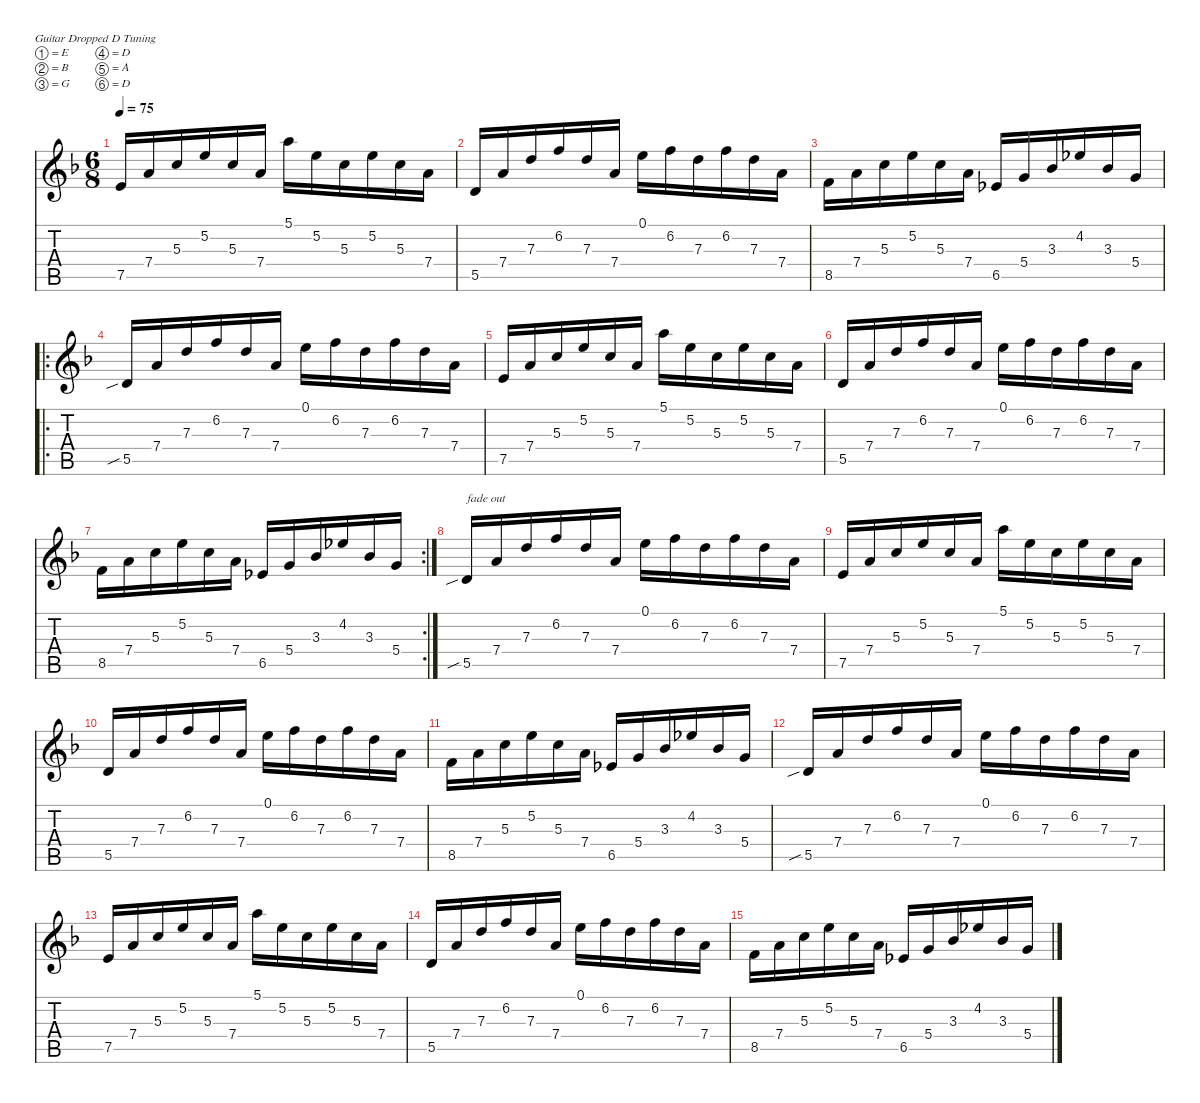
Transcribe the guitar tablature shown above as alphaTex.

\defaultSystemsLayout 4
\hideDynamics
\bracketExtendMode nobrackets
\singleTrackTrackNamePolicy hidden
\multiTrackTrackNamePolicy hidden
\otherSystemsTrackNameOrientation horizontal
\track ("Guitar 1" "Guitar 1") {defaultSystemsLayout 4 mute instrument distortionguitar}
\staff {score tabs}
\tuning (E4 B3 G3 D3 A2 D2)
\ts (6 8)
\tempo 75
\clef g2
\ks dminor
7.5{acc forcenatural}.16{dy mp beam Up} 7.4{acc forcenatural}.16{beam Up} 5.3{acc forcenatural}.16{beam Up} 5.2{acc forcenatural}.16{beam Up} 5.3{acc forcenatural}.16{beam Down} 7.4{acc forcenatural}.16{beam Down} 5.1{acc forcenatural}.16{beam Down} 5.2{acc forcenatural}.16{beam Down} 5.3{acc forcenatural}.16{beam Down} 5.2{acc forcenatural}.16{beam Down} 5.3{acc forcenatural}.16{beam Down} 7.4{acc forcenatural}.16{beam Down} |
5.5{acc forcenatural}.16{beam Up} 7.4{acc forcenatural}.16{beam Up} 7.3{acc forcenatural}.16{beam Up} 6.2{acc forcenatural}.16{beam Up} 7.3{acc forcenatural}.16{beam Down} 7.4{acc forcenatural}.16{beam Down} 0.1{acc forcenatural}.16{beam Down} 6.2{acc forcenatural}.16{beam Down} 7.3{acc forcenatural}.16{beam Down} 6.2{acc forcenatural}.16{beam Down} 7.3{acc forcenatural}.16{beam Down} 7.4{acc forcenatural}.16{beam Down} |
8.5{acc forcenatural}.16{beam Down} 7.4{acc forcenatural}.16{beam Down} 5.3{acc forcenatural}.16{beam Down} 5.2{acc forcenatural}.16{beam Down} 5.3{acc forcenatural}.16{beam Up} 7.4{acc forcenatural}.16{beam Up} 6.5{acc b}.16{beam Up} 5.4{acc forcenatural}.16{beam Up} 3.3{acc b}.16{beam Down} 4.2{acc b}.16{beam Down} 3.3{acc b}.16{beam Down} 5.4{acc forcenatural}.16{beam Down} |
\ro
5.5{sib acc forcenatural}.16{beam Up} 7.4{acc forcenatural}.16{beam Up} 7.3{acc forcenatural}.16{beam Up} 6.2{acc forcenatural}.16{beam Up} 7.3{acc forcenatural}.16{beam Down} 7.4{acc forcenatural}.16{beam Down} 0.1{acc forcenatural}.16{beam Down} 6.2{acc forcenatural}.16{beam Down} 7.3{acc forcenatural}.16{beam Down} 6.2{acc forcenatural}.16{beam Down} 7.3{acc forcenatural}.16{beam Down} 7.4{acc forcenatural}.16{beam Down} |
7.5{acc forcenatural}.16{beam Up} 7.4{acc forcenatural}.16{beam Up} 5.3{acc forcenatural}.16{beam Up} 5.2{acc forcenatural}.16{beam Up} 5.3{acc forcenatural}.16{beam Down} 7.4{acc forcenatural}.16{beam Down} 5.1{acc forcenatural}.16{beam Down} 5.2{acc forcenatural}.16{beam Down} 5.3{acc forcenatural}.16{beam Down} 5.2{acc forcenatural}.16{beam Down} 5.3{acc forcenatural}.16{beam Down} 7.4{acc forcenatural}.16{beam Down} |
5.5{acc forcenatural}.16{beam Up} 7.4{acc forcenatural}.16{beam Up} 7.3{acc forcenatural}.16{beam Up} 6.2{acc forcenatural}.16{beam Up} 7.3{acc forcenatural}.16{beam Down} 7.4{acc forcenatural}.16{beam Down} 0.1{acc forcenatural}.16{beam Down} 6.2{acc forcenatural}.16{beam Down} 7.3{acc forcenatural}.16{beam Down} 6.2{acc forcenatural}.16{beam Down} 7.3{acc forcenatural}.16{beam Down} 7.4{acc forcenatural}.16{beam Down} |
\rc 2
8.5{acc forcenatural}.16{beam Down} 7.4{acc forcenatural}.16{beam Down} 5.3{acc forcenatural}.16{beam Down} 5.2{acc forcenatural}.16{beam Down} 5.3{acc forcenatural}.16{beam Up} 7.4{acc forcenatural}.16{beam Up} 6.5{acc b}.16{beam Up} 5.4{acc forcenatural}.16{beam Up} 3.3{acc b}.16{beam Down} 4.2{acc b}.16{beam Down} 3.3{acc b}.16{beam Down} 5.4{acc forcenatural}.16{beam Down} |
5.5{sib acc forcenatural}.16{txt "fade out" beam Up} 7.4{acc forcenatural}.16{beam Up} 7.3{acc forcenatural}.16{beam Up} 6.2{acc forcenatural}.16{beam Up} 7.3{acc forcenatural}.16{beam Down} 7.4{acc forcenatural}.16{beam Down} 0.1{acc forcenatural}.16{beam Down} 6.2{acc forcenatural}.16{beam Down} 7.3{acc forcenatural}.16{beam Down} 6.2{acc forcenatural}.16{beam Down} 7.3{acc forcenatural}.16{beam Down} 7.4{acc forcenatural}.16{beam Down} |
7.5{acc forcenatural}.16{beam Up} 7.4{acc forcenatural}.16{beam Up} 5.3{acc forcenatural}.16{beam Up} 5.2{acc forcenatural}.16{beam Up} 5.3{acc forcenatural}.16{beam Down} 7.4{acc forcenatural}.16{beam Down} 5.1{acc forcenatural}.16{beam Down} 5.2{acc forcenatural}.16{beam Down} 5.3{acc forcenatural}.16{beam Down} 5.2{acc forcenatural}.16{beam Down} 5.3{acc forcenatural}.16{beam Down} 7.4{acc forcenatural}.16{beam Down} |
5.5{acc forcenatural}.16{beam Up} 7.4{acc forcenatural}.16{beam Up} 7.3{acc forcenatural}.16{beam Up} 6.2{acc forcenatural}.16{beam Up} 7.3{acc forcenatural}.16{beam Down} 7.4{acc forcenatural}.16{beam Down} 0.1{acc forcenatural}.16{beam Down} 6.2{acc forcenatural}.16{beam Down} 7.3{acc forcenatural}.16{beam Down} 6.2{acc forcenatural}.16{beam Down} 7.3{acc forcenatural}.16{beam Down} 7.4{acc forcenatural}.16{beam Down} |
8.5{acc forcenatural}.16{beam Down} 7.4{acc forcenatural}.16{beam Down} 5.3{acc forcenatural}.16{beam Down} 5.2{acc forcenatural}.16{beam Down} 5.3{acc forcenatural}.16{beam Up} 7.4{acc forcenatural}.16{beam Up} 6.5{acc b}.16{beam Up} 5.4{acc forcenatural}.16{beam Up} 3.3{acc b}.16{beam Down} 4.2{acc b}.16{beam Down} 3.3{acc b}.16{beam Down} 5.4{acc forcenatural}.16{beam Down} |
5.5{sib acc forcenatural}.16{beam Up} 7.4{acc forcenatural}.16{beam Up} 7.3{acc forcenatural}.16{beam Up} 6.2{acc forcenatural}.16{beam Up} 7.3{acc forcenatural}.16{beam Down} 7.4{acc forcenatural}.16{beam Down} 0.1{acc forcenatural}.16{beam Down} 6.2{acc forcenatural}.16{beam Down} 7.3{acc forcenatural}.16{beam Down} 6.2{acc forcenatural}.16{beam Down} 7.3{acc forcenatural}.16{beam Down} 7.4{acc forcenatural}.16{beam Down} |
7.5{acc forcenatural}.16{beam Up} 7.4{acc forcenatural}.16{beam Up} 5.3{acc forcenatural}.16{beam Up} 5.2{acc forcenatural}.16{beam Up} 5.3{acc forcenatural}.16{beam Down} 7.4{acc forcenatural}.16{beam Down} 5.1{acc forcenatural}.16{beam Down} 5.2{acc forcenatural}.16{beam Down} 5.3{acc forcenatural}.16{beam Down} 5.2{acc forcenatural}.16{beam Down} 5.3{acc forcenatural}.16{beam Down} 7.4{acc forcenatural}.16{beam Down} |
5.5{acc forcenatural}.16{beam Up} 7.4{acc forcenatural}.16{beam Up} 7.3{acc forcenatural}.16{beam Up} 6.2{acc forcenatural}.16{beam Up} 7.3{acc forcenatural}.16{beam Down} 7.4{acc forcenatural}.16{beam Down} 0.1{acc forcenatural}.16{beam Down} 6.2{acc forcenatural}.16{beam Down} 7.3{acc forcenatural}.16{beam Down} 6.2{acc forcenatural}.16{beam Down} 7.3{acc forcenatural}.16{beam Down} 7.4{acc forcenatural}.16{beam Down} |
8.5{acc forcenatural}.16{beam Down} 7.4{acc forcenatural}.16{beam Down} 5.3{acc forcenatural}.16{beam Down} 5.2{acc forcenatural}.16{beam Down} 5.3{acc forcenatural}.16{beam Up} 7.4{acc forcenatural}.16{beam Up} 6.5{acc b}.16{beam Up} 5.4{acc forcenatural}.16{beam Up} 3.3{acc b}.16{beam Down} 4.2{acc b}.16{beam Down} 3.3{acc b}.16{beam Down} 5.4{acc forcenatural}.16{beam Down}
